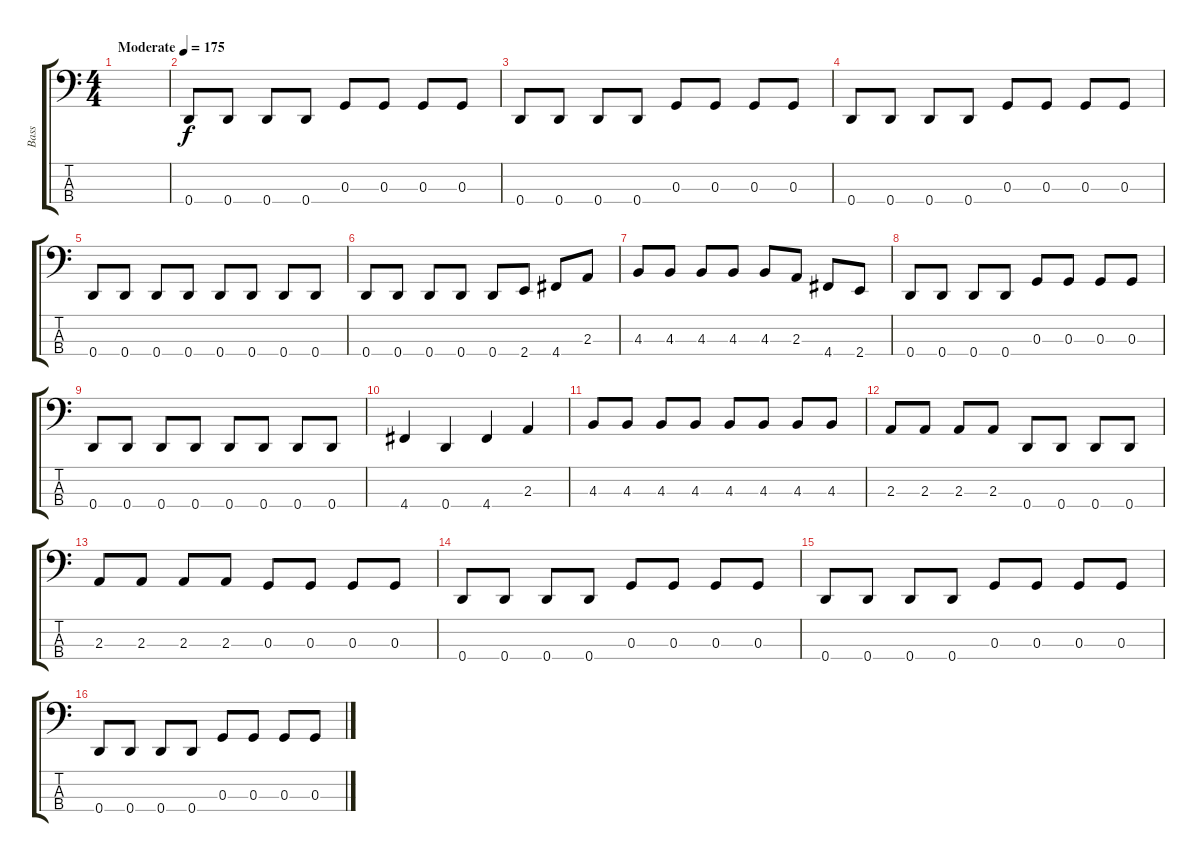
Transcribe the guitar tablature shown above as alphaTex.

\track ("Bass" "Bass") {instrument electricbassfinger}
\staff {score tabs}
\tuning (F2 C2 G1 D1) {hide}
\ts (4 4)
\tempo (175 "Moderate")
\clef f4
\ks c
|
0.4.8 0.4.8 0.4.8 0.4.8 0.3.8 0.3.8 0.3.8 0.3.8 |
0.4.8 0.4.8 0.4.8 0.4.8 0.3.8 0.3.8 0.3.8 0.3.8 |
0.4.8 0.4.8 0.4.8 0.4.8 0.3.8 0.3.8 0.3.8 0.3.8 |
0.4.8 0.4.8 0.4.8 0.4.8 0.4.8 0.4.8 0.4.8 0.4.8 |
0.4.8 0.4.8 0.4.8 0.4.8 0.4.8 2.4.8 4.4.8 2.3.8 |
4.3.8 4.3.8 4.3.8 4.3.8 4.3.8 2.3.8 4.4.8 2.4.8 |
0.4.8 0.4.8 0.4.8 0.4.8 0.3.8 0.3.8 0.3.8 0.3.8 |
0.4.8 0.4.8 0.4.8 0.4.8 0.4.8 0.4.8 0.4.8 0.4.8 |
4.4.4 0.4.4 4.4.4 2.3.4 |
4.3.8 4.3.8 4.3.8 4.3.8 4.3.8 4.3.8 4.3.8 4.3.8 |
2.3.8 2.3.8 2.3.8 2.3.8 0.4.8 0.4.8 0.4.8 0.4.8 |
2.3.8 2.3.8 2.3.8 2.3.8 0.3.8 0.3.8 0.3.8 0.3.8 |
0.4.8 0.4.8 0.4.8 0.4.8 0.3.8 0.3.8 0.3.8 0.3.8 |
0.4.8 0.4.8 0.4.8 0.4.8 0.3.8 0.3.8 0.3.8 0.3.8 |
0.4.8 0.4.8 0.4.8 0.4.8 0.3.8 0.3.8 0.3.8 0.3.8
